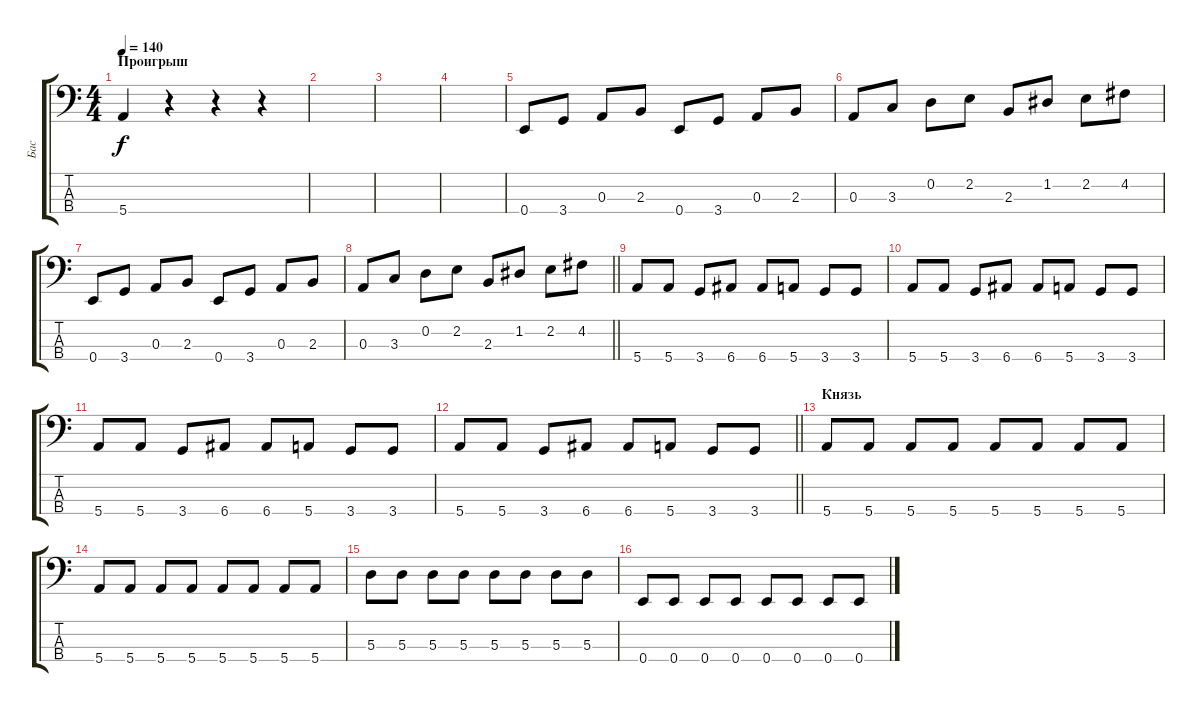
\track ("Бас" "Бас") {instrument electricbassfinger}
\staff {score tabs}
\tuning (G2 D2 A1 E1) {hide}
\ts (4 4)
\section ("" "Проигрыш")
\tempo 140
\clef f4
\ks c
5.4.4{dy f} r.4 r.4 r.4 |
|
|
|
0.4.8 3.4.8 0.3.8 2.3.8 0.4.8 3.4.8 0.3.8 2.3.8 |
0.3.8 3.3.8 0.2.8 2.2.8 2.3.8 1.2.8 2.2.8 4.2.8 |
0.4.8 3.4.8 0.3.8 2.3.8 0.4.8 3.4.8 0.3.8 2.3.8 |
\barLineRight lightlight
0.3.8 3.3.8 0.2.8 2.2.8 2.3.8 1.2.8 2.2.8 4.2.8 |
5.4.8 5.4.8 3.4.8 6.4.8 6.4.8 5.4.8 3.4.8 3.4.8 |
5.4.8 5.4.8 3.4.8 6.4.8 6.4.8 5.4.8 3.4.8 3.4.8 |
5.4.8 5.4.8 3.4.8 6.4.8 6.4.8 5.4.8 3.4.8 3.4.8 |
\barLineRight lightlight
5.4.8 5.4.8 3.4.8 6.4.8 6.4.8 5.4.8 3.4.8 3.4.8 |
\section ("" "Князь")
5.4.8 5.4.8 5.4.8 5.4.8 5.4.8 5.4.8 5.4.8 5.4.8 |
5.4.8 5.4.8 5.4.8 5.4.8 5.4.8 5.4.8 5.4.8 5.4.8 |
5.3.8 5.3.8 5.3.8 5.3.8 5.3.8 5.3.8 5.3.8 5.3.8 |
0.4.8 0.4.8 0.4.8 0.4.8 0.4.8 0.4.8 0.4.8 0.4.8
